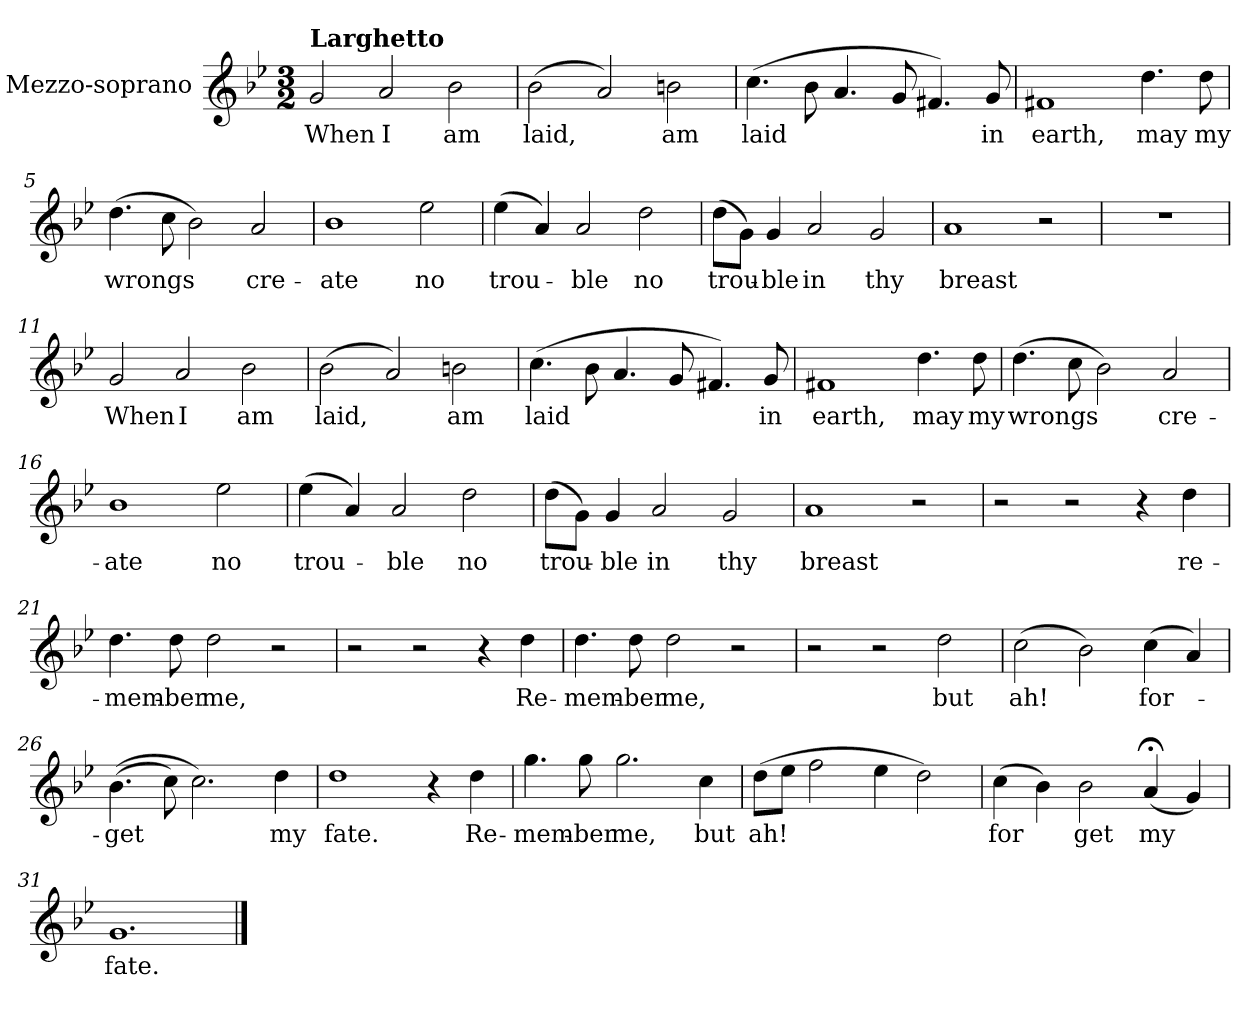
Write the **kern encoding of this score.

**kern	**text
*part1	*part1
*staff1	*staff1
*I"Mezzo-soprano	*
*I'Mzs.	*
*clefG2	*
*k[b-e-]	*
*M3/2	*
=1	=1
!LO:TX:a:B:t=Larghetto	!
!	!LO:LY:b
2g/	When
!	!LO:LY:b
2a/	I
!	!LO:LY:b
2b-\	am
=2	=2
!	!LO:LY:b
(>2b-\	laid,
2a/)	.
!	!LO:LY:b
2bn\	am
=3	=3
!	!LO:LY:b
(>4.cc\	laid
8b-\	.
4.a/	.
8g/	.
4.f#X/)	.
!	!LO:LY:b
8g/	in
=4	=4
!	!LO:LY:b
1f#X	earth,
!	!LO:LY:b
4.dd\	may
!	!LO:LY:b
8dd\	my
!!LO:LB:g=z
=5	=5
!	!LO:LY:b
(>4.dd\	wrongs
8cc\	.
2b-\)	.
!	!LO:LY:b
2a/	cre-
=6	=6
!	!LO:LY:b
1b-	-ate
!	!LO:LY:b
2ee-\	no
=7	=7
!	!LO:LY:b
(>4ee-\	trou-
4a/)	.
!	!LO:LY:b
2a/	-ble
!	!LO:LY:b
2dd\	no
=8	=8
!	!LO:LY:b
(>8dd\L	-trou-
8g\J)	.
!	!LO:LY:b
4g/	-ble
!	!LO:LY:b
2a/	in
!	!LO:LY:b
2g/	thy
!!LO:LB:g=z
=9	=9
!	!LO:LY:b
1a	breast
2r	.
=10	=10
1.r	.
=11	=11
!	!LO:LY:b
2g/	When
!	!LO:LY:b
2a/	I
!	!LO:LY:b
2b-\	am
=12	=12
!	!LO:LY:b
(>2b-\	laid,
2a/)	.
!	!LO:LY:b
2bn\	am
=13	=13
!	!LO:LY:b
(>4.cc\	laid
8b-\	.
4.a/	.
8g/	.
4.f#X/)	.
!	!LO:LY:b
8g/	in
!!LO:LB:g=z
=14	=14
!	!LO:LY:b
1f#X	earth,
!	!LO:LY:b
4.dd\	may
!	!LO:LY:b
8dd\	my
=15	=15
!	!LO:LY:b
(>4.dd\	wrongs
8cc\	.
2b-\)	.
!	!LO:LY:b
2a/	cre-
=16	=16
!	!LO:LY:b
1b-	-ate
!	!LO:LY:b
2ee-\	no
=17	=17
!	!LO:LY:b
(>4ee-\	trou-
4a/)	.
!	!LO:LY:b
2a/	-ble
!	!LO:LY:b
2dd\	no
!!LO:LB:g=z
=18	=18
!	!LO:LY:b
(>8dd\L	-trou-
8g\J)	.
!	!LO:LY:b
4g/	-ble
!	!LO:LY:b
2a/	in
!	!LO:LY:b
2g/	thy
=19	=19
!	!LO:LY:b
1a	breast
2r	.
=20	=20
2r	.
2r	.
4r	.
!	!LO:LY:b
4dd\	re-
=21	=21
!	!LO:LY:b
4.dd\	-mem-
!	!LO:LY:b
8dd\	-ber
!	!LO:LY:b
2dd\	me,
2r	.
!!LO:PB:g=z
=22	=22
2r	.
2r	.
4r	.
!	!LO:LY:b
4dd\	Re-
=23	=23
!	!LO:LY:b
4.dd\	-mem-
!	!LO:LY:b
8dd\	-ber
!	!LO:LY:b
2dd\	me,
2r	.
=24	=24
2r	.
2r	.
!	!LO:LY:b
2dd\	but
=25	=25
!	!LO:LY:b
(>2cc\	ah!
2b-\)	.
!	!LO:LY:b
(>4cc\	for-
4a/)	.
!!LO:LB:g=z
=26	=26
!	!LO:LY:b
(>(>4.b-\	-get
8cc\)	.
2.cc\)	.
!	!LO:LY:b
4dd\	my
=27	=27
!	!LO:LY:b
1dd	fate.
4r	.
!	!LO:LY:b
4dd\	Re-
=28	=28
!	!LO:LY:b
4.gg\	-mem-
!	!LO:LY:b
8gg\	-ber
!	!LO:LY:b
2.gg\	me,
!	!LO:LY:b
4cc\	but
!!LO:LB:g=z
=29	=29
!	!LO:LY:b
(>8dd\L	ah!
8ee-\J	.
2ff\	.
4ee-\	.
2dd\)	.
=30	=30
!	!LO:LY:b
(>4cc\	for
4b-\)	.
!	!LO:LY:b
2b-\	get
!	!LO:LY:b
(<4a;</	my
4g/)	.
=31	=31
!	!LO:LY:b
1.g	fate.
==	==
*-	*-
